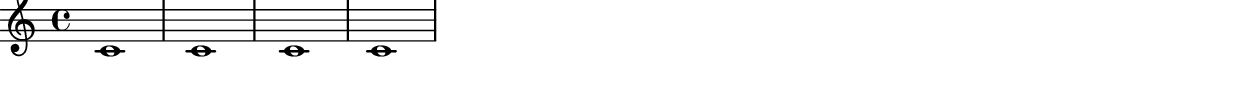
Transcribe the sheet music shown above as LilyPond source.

%% Generated by lilypond-book
%% Options: [exampleindent=10.16\mm,indent=0\mm,line-width=160\mm]
\include "lilypond-book-preamble.ly"


% ****************************************************************
% Start cut-&-pastable-section
% ****************************************************************

#(ly:set-option 'eps-box-padding 3.000000)



\paper {
  indent = 0\mm
  line-width = 160\mm
  % offset the left padding, also add 1mm as lilypond creates cropped
  % images with a little space on the right
  line-width = #(- line-width (* mm  3.000000) (* mm 1))
}

\layout {
  
}




% ****************************************************************
% ly snippet:
% ****************************************************************
\sourcefilename "/lilypond-2.23.82/input/regression/fret-diagrams-opposing-landscape.ly"
\sourcefileline 0
\version "2.21.0"

\header {
  texidoc="
Fret diagrams can be presented in landscape mode.

"
}

\layout { ragged-right = ##t }

<<
  \chords {
    c1 |
    c1 |
    c1 |
    c1
  }

  \new Voice {
    \textLengthOn
    \override TextScript.fret-diagram-details.orientation = #'opposing-landscape

     %% C major for guitar, regular style
    c'1 ^\markup {
            \fret-diagram "6-x;5-3-3;4-2-2;3-o;2-1;1-o;"}

     %% C major for guitar with barre on fret 3, regular style
    \once \override TextScript.fret-diagram-details.label-dir = #LEFT
    \once \override TextScript.fret-diagram-details.barre-type = #'straight
    c' ^\markup {
            \fret-diagram 
               "f:1;s:1.2;6-x;c:5-1-3;5-3-1;4-5-2;3-5-3;2-5-4;1-3-1;"}

     %% C major for guitar with two barres, regular style

    c' ^\markup {
            \fret-diagram 
              "f:2;h:5;6-x;c:5-1-3;5-3-1;c:4-2-5;4-5-4;3-5-4;2-5-4;1-3-1;"}
   
     %% C major for guitar, with capo 
    c' ^\markup {
            \fret-diagram-verbose #'((mute 6)
                                     (capo 3)
                                     (place-fret 4 5 1)
                                     (place-fret 3 5 2)
                                     (place-fret 2 5 3))}

 }
>>





% ****************************************************************
% end ly snippet
% ****************************************************************
